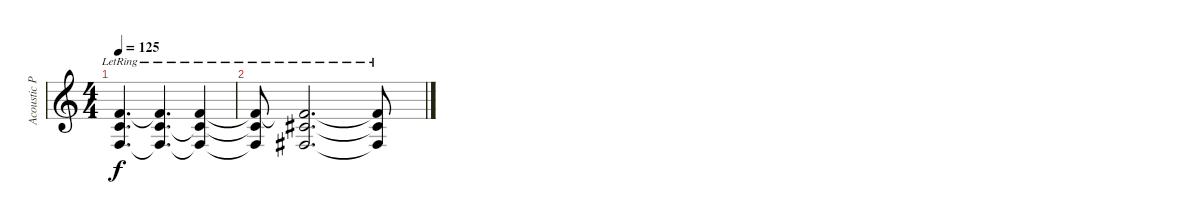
\track ("Acoustic Piano (Staff 1)" "Acoustic P") {instrument acousticgrandpiano}
\staff {score}
\tuning (E4 B3 G3 D3 A2 E2 B1) {hide}
\ts (4 4)
\tempo 125
\clef g2
\ks c
(1.1{lr} 1.2{lr} 3.4{lr}).4{d dy f} (1.1{lr t} 1.2 3.4{lr t}).4{d} (1.1{lr} 1.2{t} 3.4{lr t}).4 |
(1.1{lr t} 1.2{t} 3.4{lr t}).8 (1.1{lr t} 2.2{lr} 4.4{lr}).2{d} (1.1{lr t} 2.2{lr t} 4.4{lr t}).8
